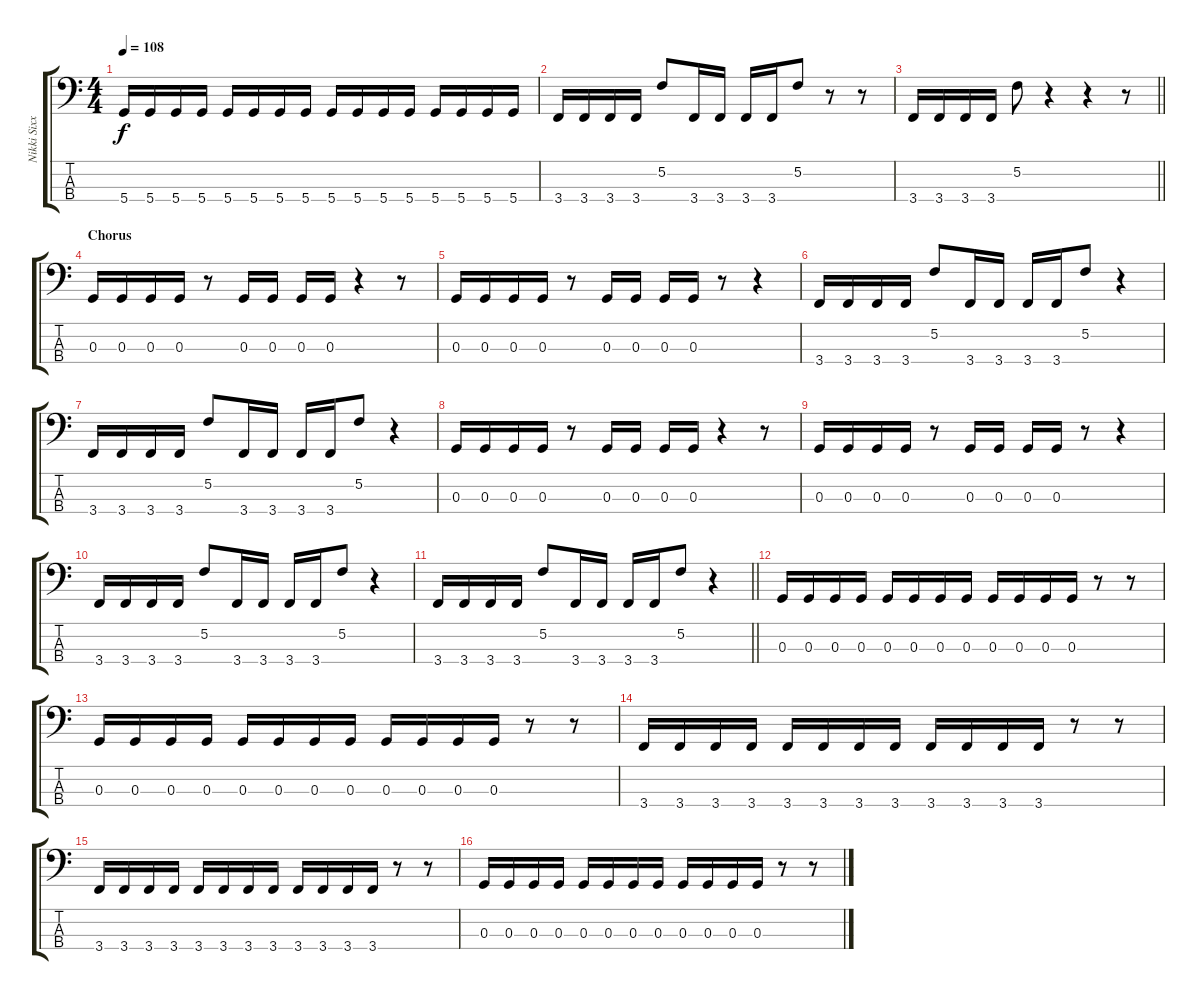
\track ("Nikki Sixx" "Nikki Sixx") {instrument electricbasspick}
\staff {score tabs}
\tuning (F2 C2 G1 D1) {hide}
\ts (4 4)
\tempo 108
\clef f4
\ks c
5.4.16{dy f} 5.4.16 5.4.16 5.4.16 5.4.16 5.4.16 5.4.16 5.4.16 5.4.16 5.4.16 5.4.16 5.4.16 5.4.16 5.4.16 5.4.16 5.4.16 |
3.4.16 3.4.16 3.4.16 3.4.16 5.2.8 3.4.16 3.4.16 3.4.16 3.4.16 5.2.8 r.8 r.8 |
\barLineRight lightlight
3.4.16 3.4.16 3.4.16 3.4.16 5.2.8 r.4 r.4 r.8 |
\section ("" "Chorus")
0.3.16 0.3.16 0.3.16 0.3.16 r.8 0.3.16 0.3.16 0.3.16 0.3.16 r.4 r.8 |
0.3.16 0.3.16 0.3.16 0.3.16 r.8 0.3.16 0.3.16 0.3.16 0.3.16 r.8 r.4 |
3.4.16 3.4.16 3.4.16 3.4.16 5.2.8 3.4.16 3.4.16 3.4.16 3.4.16 5.2.8 r.4 |
3.4.16 3.4.16 3.4.16 3.4.16 5.2.8 3.4.16 3.4.16 3.4.16 3.4.16 5.2.8 r.4 |
0.3.16 0.3.16 0.3.16 0.3.16 r.8 0.3.16 0.3.16 0.3.16 0.3.16 r.4 r.8 |
0.3.16 0.3.16 0.3.16 0.3.16 r.8 0.3.16 0.3.16 0.3.16 0.3.16 r.8 r.4 |
3.4.16 3.4.16 3.4.16 3.4.16 5.2.8 3.4.16 3.4.16 3.4.16 3.4.16 5.2.8 r.4 |
\barLineRight lightlight
3.4.16 3.4.16 3.4.16 3.4.16 5.2.8 3.4.16 3.4.16 3.4.16 3.4.16 5.2.8 r.4 |
0.3.16 0.3.16 0.3.16 0.3.16 0.3.16 0.3.16 0.3.16 0.3.16 0.3.16 0.3.16 0.3.16 0.3.16 r.8 r.8 |
0.3.16 0.3.16 0.3.16 0.3.16 0.3.16 0.3.16 0.3.16 0.3.16 0.3.16 0.3.16 0.3.16 0.3.16 r.8 r.8 |
3.4.16 3.4.16 3.4.16 3.4.16 3.4.16 3.4.16 3.4.16 3.4.16 3.4.16 3.4.16 3.4.16 3.4.16 r.8 r.8 |
3.4.16 3.4.16 3.4.16 3.4.16 3.4.16 3.4.16 3.4.16 3.4.16 3.4.16 3.4.16 3.4.16 3.4.16 r.8 r.8 |
0.3.16 0.3.16 0.3.16 0.3.16 0.3.16 0.3.16 0.3.16 0.3.16 0.3.16 0.3.16 0.3.16 0.3.16 r.8 r.8
